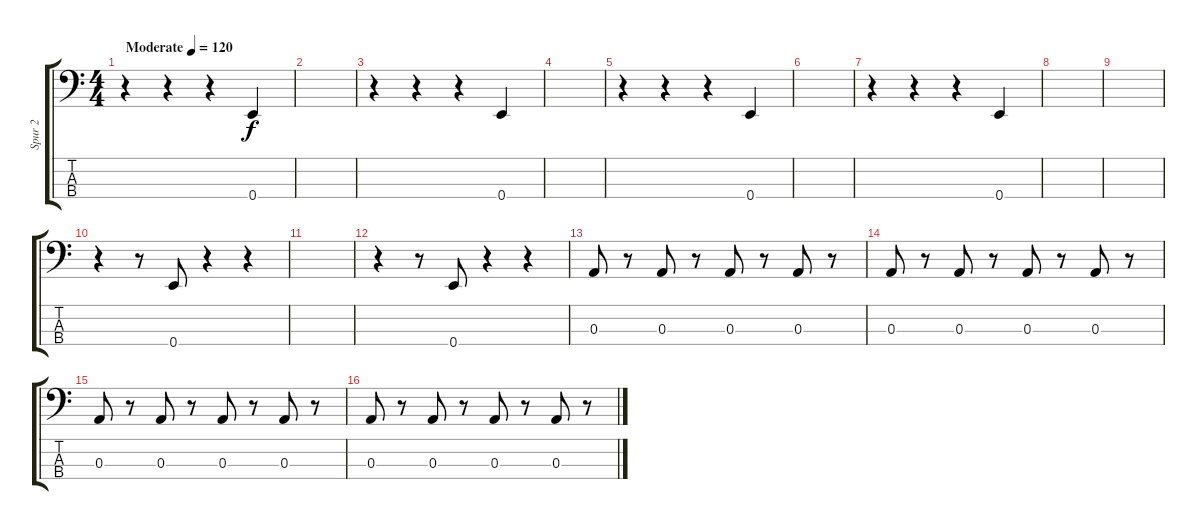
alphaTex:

\track ("Spur 2" "Spur 2") {instrument electricbasspick}
\staff {score tabs}
\tuning (G2 D2 A1 E1) {hide}
\ts (4 4)
\tempo (120 "Moderate")
\clef f4
\ks c
r.4{dy f instrument electricbasspick} r.4 r.4 0.4.4 |
|
r.4 r.4 r.4 0.4.4 |
|
r.4 r.4 r.4 0.4.4 |
|
r.4 r.4 r.4 0.4.4 |
|
|
r.4 r.8 0.4.8 r.4 r.4 |
|
r.4 r.8 0.4.8 r.4 r.4 |
0.3.8 r.8 0.3.8 r.8 0.3.8 r.8 0.3.8 r.8 |
0.3.8 r.8 0.3.8 r.8 0.3.8 r.8 0.3.8 r.8 |
0.3.8 r.8 0.3.8 r.8 0.3.8 r.8 0.3.8 r.8 |
0.3.8 r.8 0.3.8 r.8 0.3.8 r.8 0.3.8 r.8
